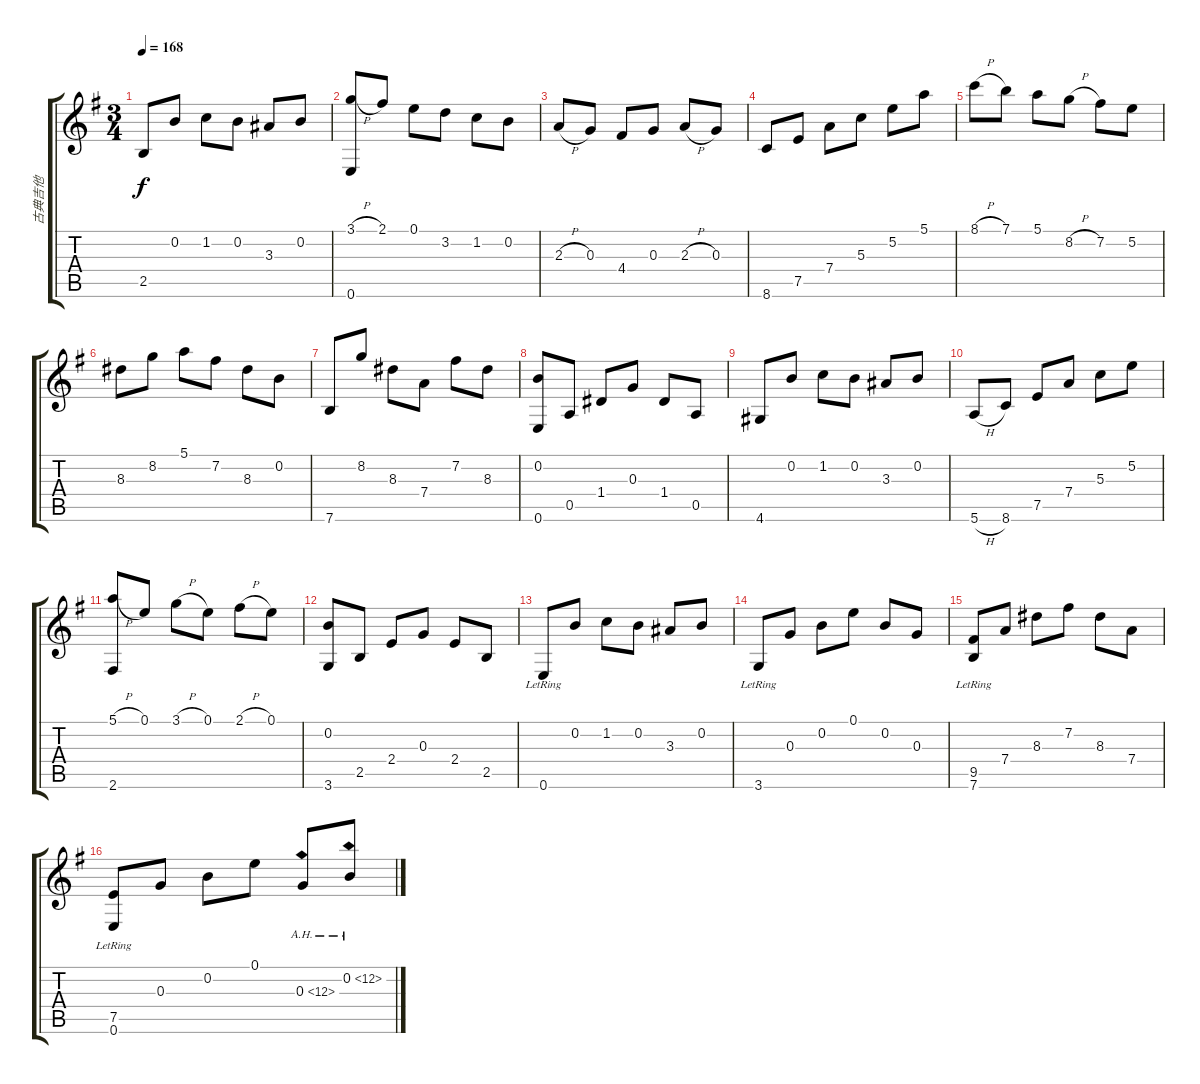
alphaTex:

\track ("古典吉他" "古典吉他") {instrument acousticguitarnylon}
\staff {score tabs}
\tuning (E4 B3 G3 D3 A2 E2) {hide}
\ts (3 4)
\tempo 168
\clef g2
\ks g
2.5.8{dy f} 0.2.8 1.2.8 0.2.8 3.3.8 0.2.8 |
(3.1{h} 0.6).8 2.1.8 0.1.8 3.2.8 1.2.8 0.2.8 |
2.3{h}.8 0.3.8 4.4.8 0.3.8 2.3{h}.8 0.3.8 |
8.6.8 7.5.8 7.4.8 5.3.8 5.2.8 5.1.8 |
8.1{h}.8 7.1.8 5.1.8 8.2{h}.8 7.2.8 5.2.8 |
8.3.8 8.2.8 5.1.8 7.2.8 8.3.8 0.2.8 |
7.6.8 8.2.8 8.3.8 7.4.8 7.2.8 8.3.8 |
(0.2 0.6).8 0.5.8 1.4.8 0.3.8 1.4.8 0.5.8 |
4.6.8 0.2.8 1.2.8 0.2.8 3.3.8 0.2.8 |
5.6{h}.8 8.6.8 7.5.8 7.4.8 5.3.8 5.2.8 |
(5.1{h} 2.6).8 0.1.8 3.1{h}.8 0.1.8 2.1{h}.8 0.1.8 |
(0.2 3.6).8 2.5.8 2.4.8 0.3.8 2.4.8 2.5.8 |
0.6{lr}.8 0.2.8 1.2.8 0.2.8 3.3.8 0.2.8 |
3.6{lr}.8 0.3.8 0.2.8 0.1.8 0.2.8 0.3.8 |
(9.5{lr} 7.6{lr}).8 7.4.8 8.3.8 7.2.8 8.3.8 7.4.8 |
(7.5{lr} 0.6{lr}).8 0.3.8 0.2.8 0.1.8 0.3{ah 12}.8 0.2{ah 12}.8
